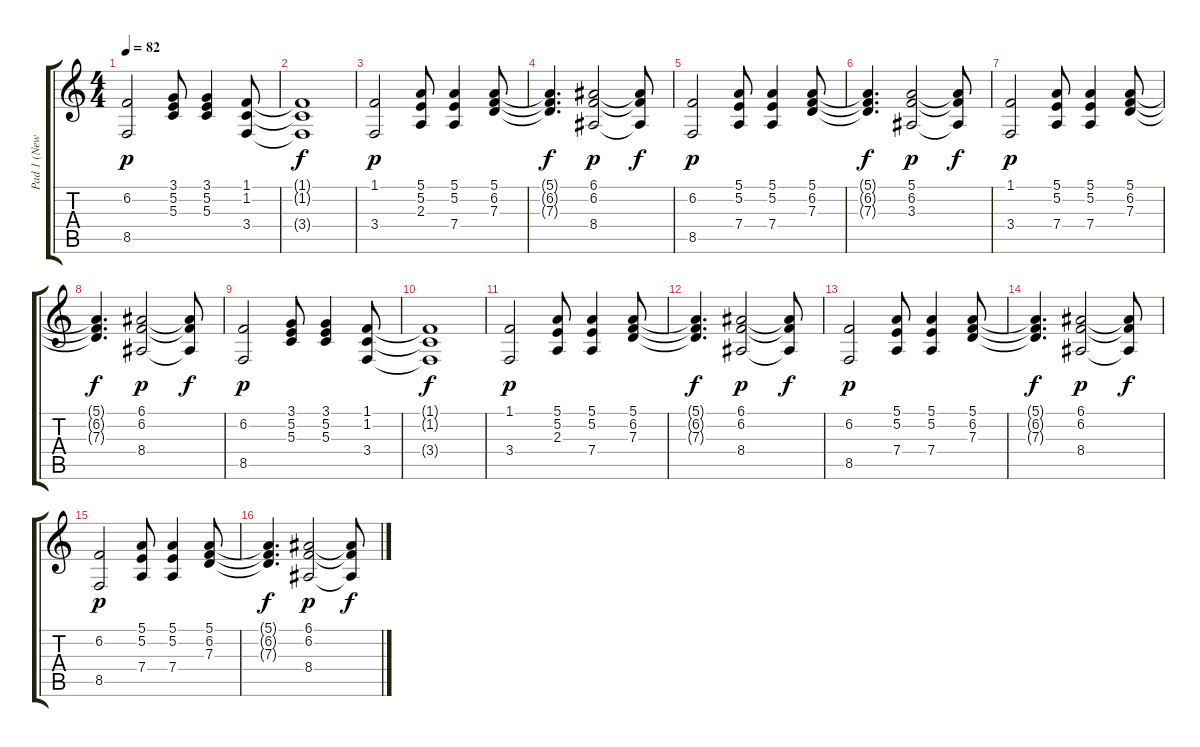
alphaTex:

\track ("Pad 1 (New Age)" "Pad 1 (New") {instrument pad1newage}
\staff {score tabs}
\tuning (E4 B3 G3 D3 A2 E2) {hide}
\ts (4 4)
\tempo 82
\clef g2
\ks c
(6.2 8.5).2{dy p} (3.1 5.2 5.3).8 (3.1 5.2 5.3).4 (1.1 1.2 3.4).8 |
(1.1{t} 1.2{t} 3.4{t}).1{dy f} |
(1.1 3.4).2{dy p} (5.1 5.2 2.3).8 (5.1 5.2 7.4).4 (5.1 6.2 7.3).8 |
(5.1{t} 6.2{t} 7.3{t}).4{d dy f} (6.1 6.2 8.4).2{dy p} (6.1{t} 6.2{t} 8.4{t}).8{dy f} |
(6.2 8.5).2{dy p} (5.1 5.2 7.4).8 (5.1 5.2 7.4).4 (5.1 6.2 7.3).8 |
(5.1{t} 6.2{t} 7.3{t}).4{d dy f} (5.1 6.2 3.3).2{dy p} (5.1{t} 6.2{t} 3.3{t}).8{dy f} |
(1.1 3.4).2{dy p} (5.1 5.2 7.4).8 (5.1 5.2 7.4).4 (5.1 6.2 7.3).8 |
(5.1{t} 6.2{t} 7.3{t}).4{d dy f} (6.1 6.2 8.4).2{dy p} (6.1{t} 6.2{t} 8.4{t}).8{dy f} |
(6.2 8.5).2{dy p} (3.1 5.2 5.3).8 (3.1 5.2 5.3).4 (1.1 1.2 3.4).8 |
(1.1{t} 1.2{t} 3.4{t}).1{dy f} |
(1.1 3.4).2{dy p} (5.1 5.2 2.3).8 (5.1 5.2 7.4).4 (5.1 6.2 7.3).8 |
(5.1{t} 6.2{t} 7.3{t}).4{d dy f} (6.1 6.2 8.4).2{dy p} (6.1{t} 6.2{t} 8.4{t}).8{dy f} |
(6.2 8.5).2{dy p} (5.1 5.2 7.4).8 (5.1 5.2 7.4).4 (5.1 6.2 7.3).8 |
(5.1{t} 6.2{t} 7.3{t}).4{d dy f} (6.1 6.2 8.4).2{dy p} (6.1{t} 6.2{t} 8.4{t}).8{dy f} |
(6.2 8.5).2{dy p} (5.1 5.2 7.4).8 (5.1 5.2 7.4).4 (5.1 6.2 7.3).8 |
(5.1{t} 6.2{t} 7.3{t}).4{d dy f} (6.1 6.2 8.4).2{dy p} (6.1{t} 6.2{t} 8.4{t}).8{dy f}
